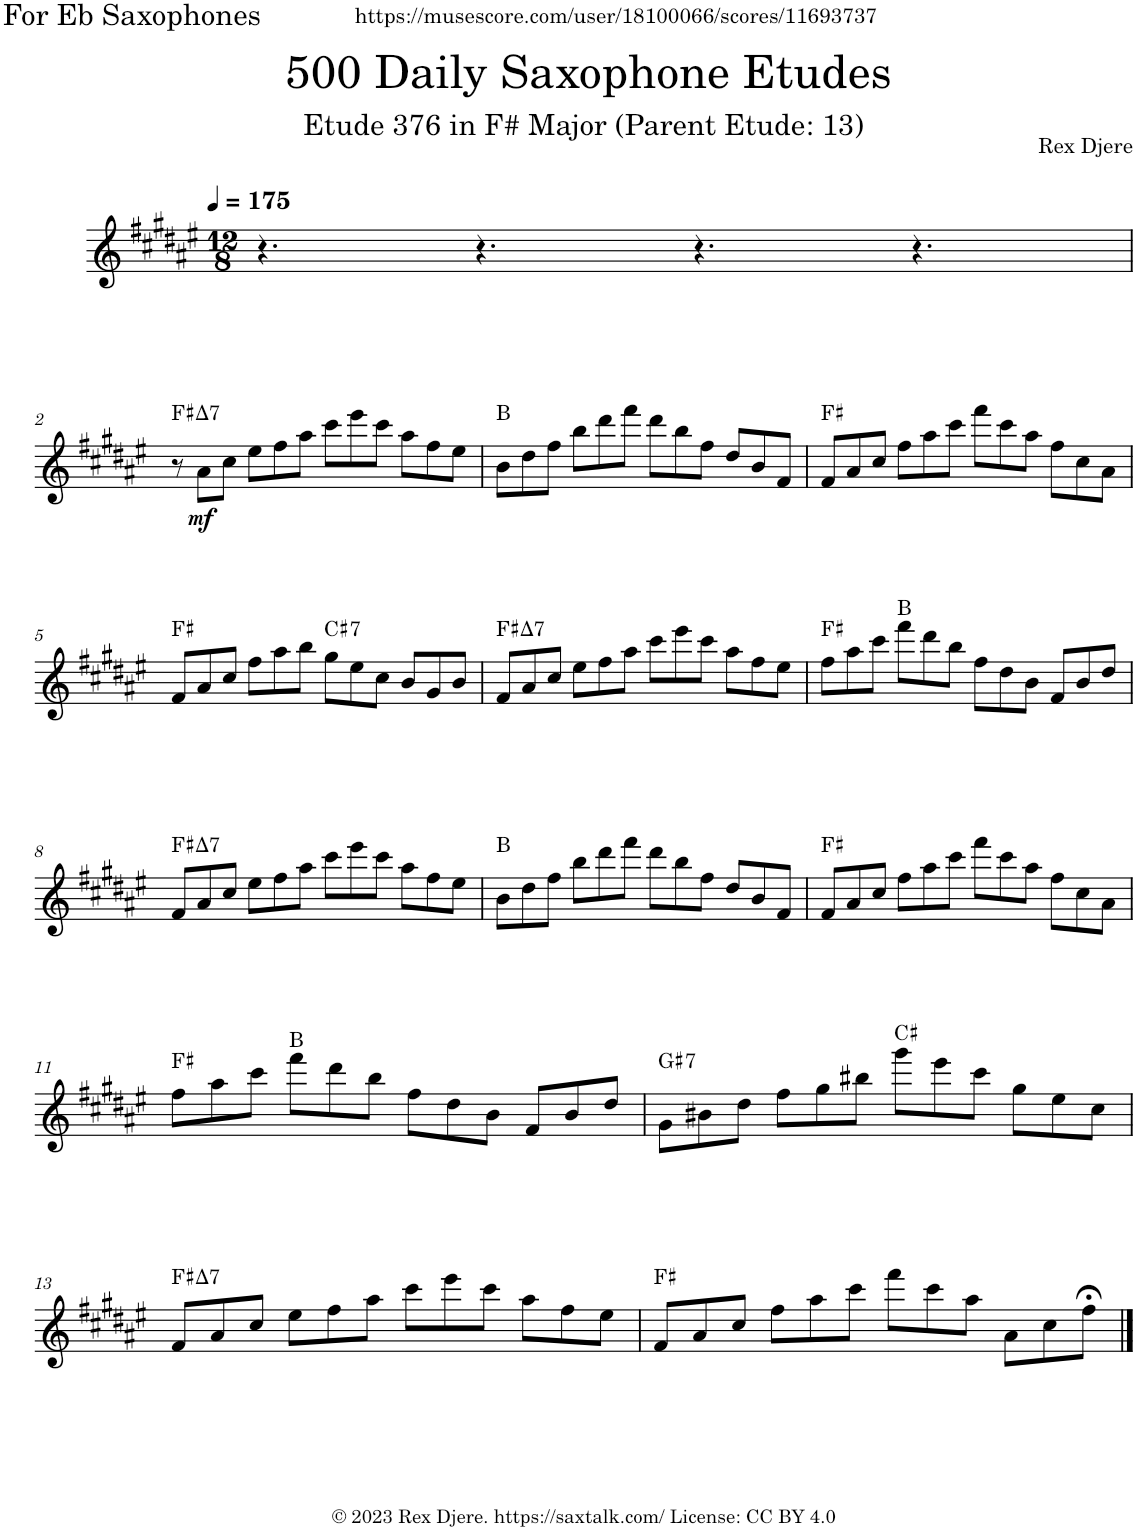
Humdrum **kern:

**kern	**dynam	**harte
*part1	*part1	*part1
*staff1	*staff1	*
*I"Alto Saxophone	*	*
*I'A. Sax.	*	*
*clefG2	*	*
*Trd5c9	*	*
*k[f#c#g#d#a#e#]	*	*
*M12/8	*	*
*MM175	*	*
=1	=1	=1
4.r	.	.
4.r	.	.
4.r	.	.
4.r	.	.
!!LO:LB:g=z
=2	=2	=2
!	!	!LO:H:kt=7
8r	.	F#:maj7
!	!LO:DY:b	!
8a#\L	mf	.
8cc#\J	.	.
8ee#\L	.	.
8ff#\	.	.
8aa#\J	.	.
8ccc#\L	.	.
8eee#\	.	.
8ccc#\J	.	.
8aa#\L	.	.
8ff#\	.	.
8ee#\J	.	.
=3	=3	=3
8b\L	.	B:maj
8dd#\	.	.
8ff#\J	.	.
8bb\L	.	.
8ddd#\	.	.
8fff#\J	.	.
8ddd#\L	.	.
8bb\	.	.
8ff#\J	.	.
8dd#/L	.	.
8b/	.	.
8f#/J	.	.
=4	=4	=4
8f#/L	.	F#:maj
8a#/	.	.
8cc#/J	.	.
8ff#\L	.	.
8aa#\	.	.
8ccc#\J	.	.
8fff#\L	.	.
8ccc#\	.	.
8aa#\J	.	.
8ff#\L	.	.
8cc#\	.	.
8a#\J	.	.
!!LO:LB:g=z
=5	=5	=5
8f#/L	.	F#:maj
8a#/	.	.
8cc#/J	.	.
8ff#\L	.	.
8aa#\	.	.
8bb\J	.	.
!	!	!LO:H:kt=7
8gg#\L	.	C#:7
8ee#\	.	.
8cc#\J	.	.
8b/L	.	.
8g#/	.	.
8b/J	.	.
=6	=6	=6
!	!	!LO:H:kt=7
8f#/L	.	F#:maj7
8a#/	.	.
8cc#/J	.	.
8ee#\L	.	.
8ff#\	.	.
8aa#\J	.	.
8ccc#\L	.	.
8eee#\	.	.
8ccc#\J	.	.
8aa#\L	.	.
8ff#\	.	.
8ee#\J	.	.
=7	=7	=7
8ff#\L	.	F#:maj
8aa#\	.	.
8ccc#\J	.	.
8fff#\L	.	B:maj
8ddd#\	.	.
8bb\J	.	.
8ff#\L	.	.
8dd#\	.	.
8b\J	.	.
8f#/L	.	.
8b/	.	.
8dd#/J	.	.
!!LO:LB:g=z
=8	=8	=8
!	!	!LO:H:kt=7
8f#/L	.	F#:maj7
8a#/	.	.
8cc#/J	.	.
8ee#\L	.	.
8ff#\	.	.
8aa#\J	.	.
8ccc#\L	.	.
8eee#\	.	.
8ccc#\J	.	.
8aa#\L	.	.
8ff#\	.	.
8ee#\J	.	.
=9	=9	=9
8b\L	.	B:maj
8dd#\	.	.
8ff#\J	.	.
8bb\L	.	.
8ddd#\	.	.
8fff#\J	.	.
8ddd#\L	.	.
8bb\	.	.
8ff#\J	.	.
8dd#/L	.	.
8b/	.	.
8f#/J	.	.
=10	=10	=10
8f#/L	.	F#:maj
8a#/	.	.
8cc#/J	.	.
8ff#\L	.	.
8aa#\	.	.
8ccc#\J	.	.
8fff#\L	.	.
8ccc#\	.	.
8aa#\J	.	.
8ff#\L	.	.
8cc#\	.	.
8a#\J	.	.
!!LO:LB:g=z
=11	=11	=11
8ff#\L	.	F#:maj
8aa#\	.	.
8ccc#\J	.	.
8fff#\L	.	B:maj
8ddd#\	.	.
8bb\J	.	.
8ff#\L	.	.
8dd#\	.	.
8b\J	.	.
8f#/L	.	.
8b/	.	.
8dd#/J	.	.
=12	=12	=12
!	!	!LO:H:kt=7
8g#\L	.	G#:7
8b#X\	.	.
8dd#\J	.	.
8ff#\L	.	.
8gg#\	.	.
8bb#X\J	.	.
8ggg#\L	.	C#:maj
8eee#\	.	.
8ccc#\J	.	.
8gg#\L	.	.
8ee#\	.	.
8cc#\J	.	.
!!LO:LB:g=z
=13	=13	=13
!	!	!LO:H:kt=7
8f#/L	.	F#:maj7
8a#/	.	.
8cc#/J	.	.
8ee#\L	.	.
8ff#\	.	.
8aa#\J	.	.
8ccc#\L	.	.
8eee#\	.	.
8ccc#\J	.	.
8aa#\L	.	.
8ff#\	.	.
8ee#\J	.	.
=14	=14	=14
8f#/L	.	F#:maj
8a#/	.	.
8cc#/J	.	.
8ff#\L	.	.
8aa#\	.	.
8ccc#\J	.	.
8fff#\L	.	.
8ccc#\	.	.
8aa#\J	.	.
8a#\L	.	.
8cc#\	.	.
8ff#;<\J	.	.
==	==	==
*-	*-	*-
